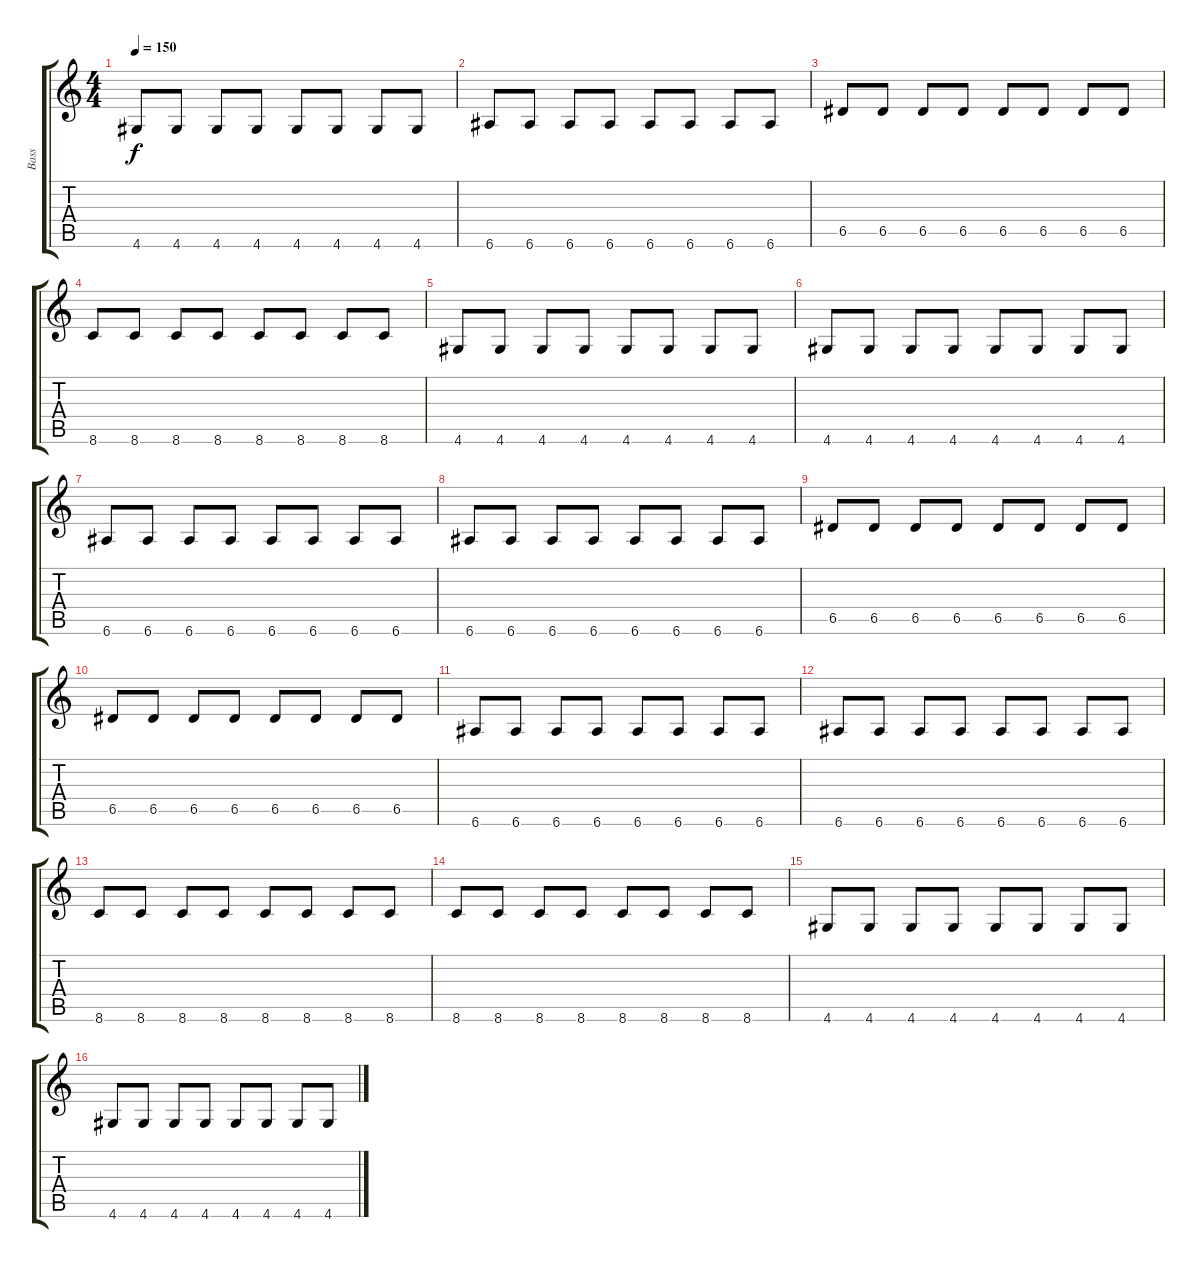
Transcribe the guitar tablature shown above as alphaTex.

\track ("Bass" "Bass") {instrument electricbasspick}
\staff {score tabs}
\tuning (E4 B3 G3 D3 A2 E2) {hide}
\ts (4 4)
\tempo 150
\clef g2
\ks c
4.6.8{dy f} 4.6.8 4.6.8 4.6.8 4.6.8 4.6.8 4.6.8 4.6.8 |
6.6.8 6.6.8 6.6.8 6.6.8 6.6.8 6.6.8 6.6.8 6.6.8 |
6.5.8 6.5.8 6.5.8 6.5.8 6.5.8 6.5.8 6.5.8 6.5.8 |
8.6.8 8.6.8 8.6.8 8.6.8 8.6.8 8.6.8 8.6.8 8.6.8 |
4.6.8 4.6.8 4.6.8 4.6.8 4.6.8 4.6.8 4.6.8 4.6.8 |
4.6.8 4.6.8 4.6.8 4.6.8 4.6.8 4.6.8 4.6.8 4.6.8 |
6.6.8 6.6.8 6.6.8 6.6.8 6.6.8 6.6.8 6.6.8 6.6.8 |
6.6.8 6.6.8 6.6.8 6.6.8 6.6.8 6.6.8 6.6.8 6.6.8 |
6.5.8 6.5.8 6.5.8 6.5.8 6.5.8 6.5.8 6.5.8 6.5.8 |
6.5.8 6.5.8 6.5.8 6.5.8 6.5.8 6.5.8 6.5.8 6.5.8 |
6.6.8 6.6.8 6.6.8 6.6.8 6.6.8 6.6.8 6.6.8 6.6.8 |
6.6.8 6.6.8 6.6.8 6.6.8 6.6.8 6.6.8 6.6.8 6.6.8 |
8.6.8 8.6.8 8.6.8 8.6.8 8.6.8 8.6.8 8.6.8 8.6.8 |
8.6.8 8.6.8 8.6.8 8.6.8 8.6.8 8.6.8 8.6.8 8.6.8 |
4.6.8 4.6.8 4.6.8 4.6.8 4.6.8 4.6.8 4.6.8 4.6.8 |
4.6.8 4.6.8 4.6.8 4.6.8 4.6.8 4.6.8 4.6.8 4.6.8
